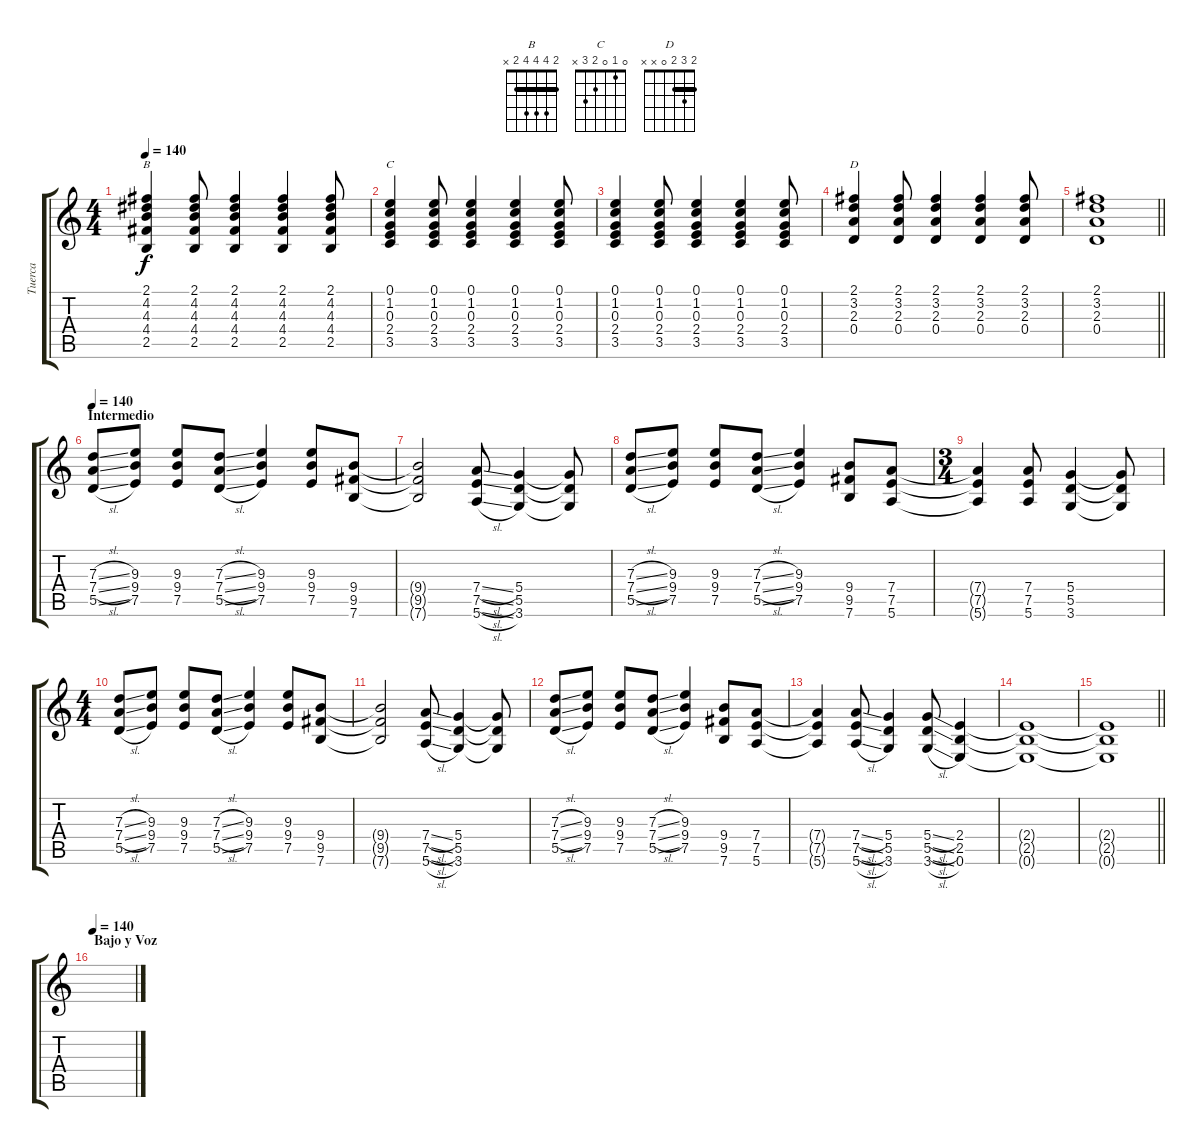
\track ("Tuerca" "Tuerca") {instrument electricguitarclean}
\staff {score tabs}
\tuning (E4 B3 G3 D3 A2 E2) {hide}
\chord ("B" 2 4 4 4 2 x) {barre 2}
\chord ("C" 0 1 0 2 3 x)
\chord ("D" 2 3 2 0 x x) {barre 2}
\ts (4 4)
\tempo 140
\clef g2
\ks c
(2.1 4.2 4.3 4.4 2.5).4{ch "B" dy f} (2.1 4.2 4.3 4.4 2.5).8 (2.1 4.2 4.3 4.4 2.5).4 (2.1 4.2 4.3 4.4 2.5).4 (2.1 4.2 4.3 4.4 2.5).8 |
(0.1 1.2 0.3 2.4 3.5).4{ch "C"} (0.1 1.2 0.3 2.4 3.5).8 (0.1 1.2 0.3 2.4 3.5).4 (0.1 1.2 0.3 2.4 3.5).4 (0.1 1.2 0.3 2.4 3.5).8 |
(0.1 1.2 0.3 2.4 3.5).4 (0.1 1.2 0.3 2.4 3.5).8 (0.1 1.2 0.3 2.4 3.5).4 (0.1 1.2 0.3 2.4 3.5).4 (0.1 1.2 0.3 2.4 3.5).8 |
(2.1 3.2 2.3 0.4).4{ch "D"} (2.1 3.2 2.3 0.4).8 (2.1 3.2 2.3 0.4).4 (2.1 3.2 2.3 0.4).4 (2.1 3.2 2.3 0.4).8 |
\barLineRight lightlight
(2.1 3.2 2.3 0.4).1 |
\section ("" "Intermedio")
\tempo 140
(7.3{sl} 7.4{sl} 5.5{sl}).8{volume 12 balance 8 instrument overdrivenguitar} (9.3 9.4 7.5).8 (9.3 9.4 7.5).8 (7.3{sl} 7.4{sl} 5.5{sl}).8 (9.3 9.4 7.5).4 (9.3 9.4 7.5).8 (9.4 9.5 7.6).8 |
(9.4{t} 9.5{t} 7.6{t}).2 (7.4{sl} 7.5{sl} 5.6{sl}).8 (5.4 5.5 3.6).4 (5.4{t} 5.5{t} 3.6{t}).8 |
(7.3{sl} 7.4{sl} 5.5{sl}).8 (9.3 9.4 7.5).8 (9.3 9.4 7.5).8 (7.3{sl} 7.4{sl} 5.5{sl}).8 (9.3 9.4 7.5).4 (9.4 9.5 7.6).8 (7.4 7.5 5.6).8 |
\ts (3 4)
(7.4{t} 7.5{t} 5.6{t}).4 (7.4 7.5 5.6).8 (5.4 5.5 3.6).4 (5.4{t} 5.5{t} 3.6{t}).8 |
\ts (4 4)
(7.3{sl} 7.4{sl} 5.5{sl}).8 (9.3 9.4 7.5).8 (9.3 9.4 7.5).8 (7.3{sl} 7.4{sl} 5.5{sl}).8 (9.3 9.4 7.5).4 (9.3 9.4 7.5).8 (9.4 9.5 7.6).8 |
(9.4{t} 9.5{t} 7.6{t}).2 (7.4{sl} 7.5{sl} 5.6{sl}).8 (5.4 5.5 3.6).4 (5.4{t} 5.5{t} 3.6{t}).8 |
(7.3{sl} 7.4{sl} 5.5{sl}).8 (9.3 9.4 7.5).8 (9.3 9.4 7.5).8 (7.3{sl} 7.4{sl} 5.5{sl}).8 (9.3 9.4 7.5).4 (9.4 9.5 7.6).8 (7.4 7.5 5.6).8 |
(7.4{t} 7.5{t} 5.6{t}).4 (7.4{sl} 7.5{sl} 5.6{sl}).8 (5.4 5.5 3.6).4 (5.4{sl} 5.5{sl} 3.6{sl}).8 (2.4 2.5 0.6).4 |
(2.4{t} 2.5{t} 0.6{t}).1 |
\barLineRight lightlight
(2.4{t} 2.5{t} 0.6{t}).1 |
\section ("" "Bajo y Voz")
\tempo 140
